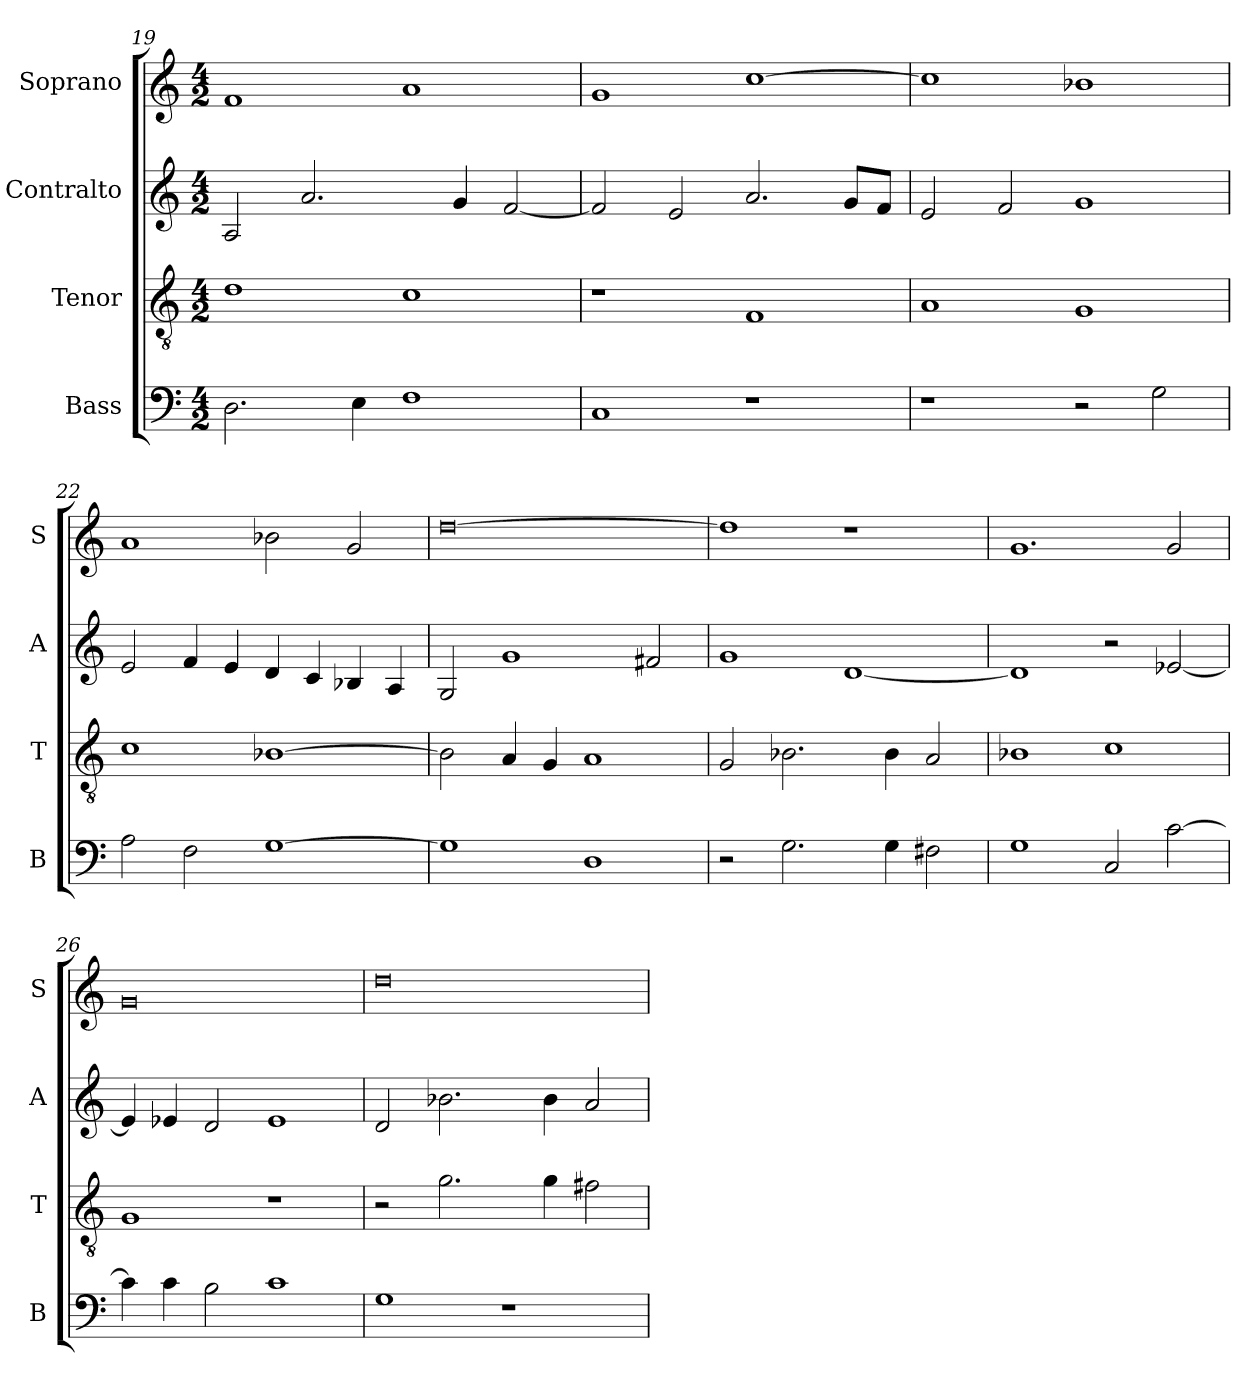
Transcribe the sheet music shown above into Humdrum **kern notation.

**kern	**kern	**kern	**kern
*part4	*part3	*part2	*part1
*staff4	*staff3	*staff2	*staff1
*I"Bass	*I"Tenor	*I"Contralto	*I"Soprano
*I'B	*I'T	*I'A	*I'S
*clefF4	*clefGv2	*clefG2	*clefG2
*k[]	*k[]	*k[]	*k[]
*M4/2	*M4/2	*M4/2	*M4/2
=19	=19	=19	=19
2.D	1d	2A	1f
.	.	2.a	.
4E	.	.	.
1F	1c	.	1a
.	.	4g	.
.	.	[2f	.
=20	=20	=20	=20
1C	1r	2f]	1g
.	.	2e	.
1r	1F	2.a	[1cc
.	.	8g/L	.
.	.	8f/J	.
=21	=21	=21	=21
1r	1A	2e	1cc]
.	.	2f	.
2r	1G	1g	1b-X
2G	.	.	.
=22	=22	=22	=22
2A	1c	2e	1a
2F	.	4f	.
.	.	4e	.
[1G	[1B-X	4d	2b-X
.	.	4c	.
.	.	4B-X	2g
.	.	4A	.
=23	=23	=23	=23
1G]	2B-]	2G	[0dd
.	4A	1g	.
.	4G	.	.
1D	1A	.	.
.	.	2f#X	.
=24	=24	=24	=24
2r	2G	1g	1dd]
2.G	2.B-X	.	.
.	.	[1d	1r
4G	4B-	.	.
2F#X	2A	.	.
=25	=25	=25	=25
1G	1B-X	1d]	1.g
2C	1c	2r	.
[2c	.	[2e-X	2g
=26	=26	=26	=26
4c]	1G	4e-]	0g
4c	.	4e-X	.
2B	.	2d	.
1c	1r	1e-	.
=27	=27	=27	=27
1G	2r	2d	0dd
.	2.g	2.b-X	.
1r	.	.	.
.	4g	4b-	.
.	2f#X	2a	.
=	=	=	=
*-	*-	*-	*-
